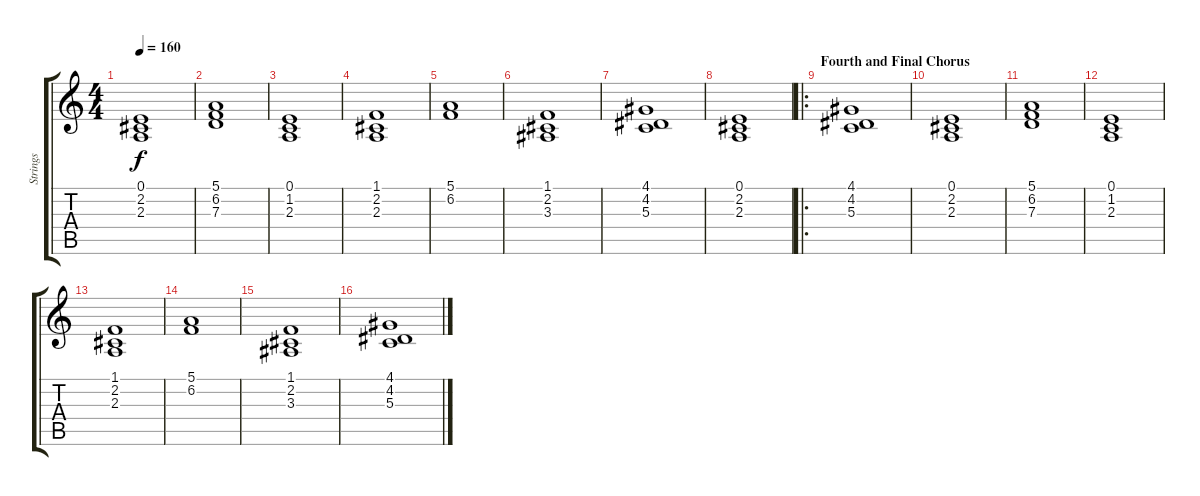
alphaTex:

\track ("Strings" "Strings") {instrument stringensemble2}
\staff {score tabs}
\tuning (E4 B3 G3 D3 A2 E2) {hide}
\ts (4 4)
\tempo 160
\clef g2
\ks c
(0.1 2.2 2.3).1{dy f} |
(5.1 6.2 7.3).1 |
(0.1 1.2 2.3).1 |
(1.1 2.2 2.3).1 |
(5.1 6.2).1 |
(1.1 2.2 3.3).1 |
(4.1 4.2 5.3).1 |
(0.1 2.2 2.3).1 |
\ro
\section ("" "Fourth and Final Chorus")
(4.1 4.2 5.3).1 |
(0.1 2.2 2.3).1 |
(5.1 6.2 7.3).1 |
(0.1 1.2 2.3).1 |
(1.1 2.2 2.3).1 |
(5.1 6.2).1 |
(1.1 2.2 3.3).1 |
(4.1 4.2 5.3).1
